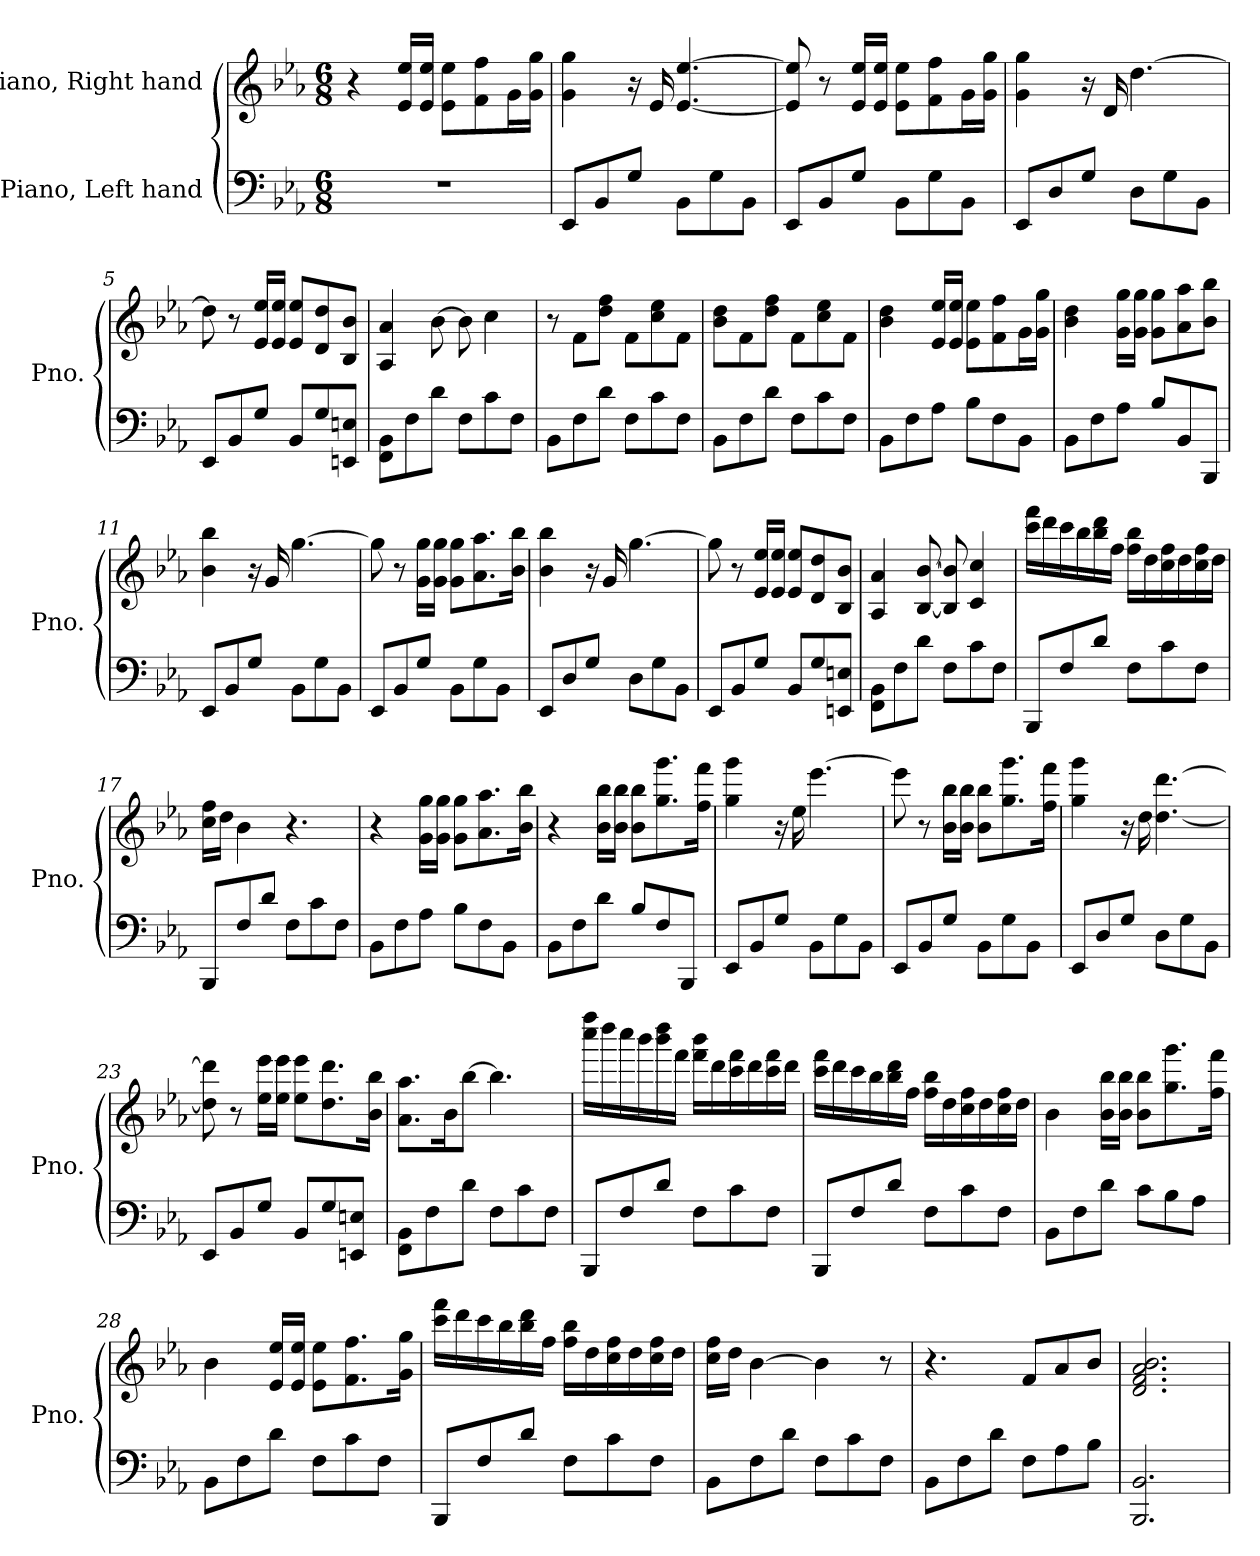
**kern	**kern
*part2	*part1
*staff2	*staff1
*I"Piano, Left hand	*I"Piano, Right hand
*I'Pno.	*I'Pno.
*clefF4	*clefG2
*k[b-e-a-]	*k[b-e-a-]
*M6/8	*M6/8
*MM100	*MM100
=1	=1
2.r	4r
.	16e-/ 16ee-/LL
.	16e-/ 16ee-/JJ
.	8e-\ 8ee-\L
.	8f\ 8ff\
.	16g\L
.	16g\ 16gg\JJ
=2	=2
8EE-/L	4g\ 4gg\
8BB-/	.
8G/J	16r
.	16e-/
8BB-\L	[4.e-/ [4.ee-/
8G\	.
8BB-\J	.
=3	=3
8EE-/L	8e-/] 8ee-/]
8BB-/	8r
8G/J	16e-/ 16ee-/LL
.	16e-/ 16ee-/JJ
8BB-\L	8e-\ 8ee-\L
8G\	8f\ 8ff\
8BB-\J	16g\L
.	16g\ 16gg\JJ
=4	=4
8EE-/L	4g\ 4gg\
8D/	.
8G/J	16r
.	16d/
8D\L	[4.dd\
8G\	.
8BB-\J	.
!!LO:LB:g=z
=5	=5
8EE-/L	8dd\]
8BB-/	8r
8G/J	16e-/ 16ee-/LL
.	16e-/ 16ee-/JJ
8BB-/L	8e-/ 8ee-/L
8G/	8d/ 8dd/
8EEn/ 8En/J	8B-/ 8b-/J
=6	=6
8FF\ 8BB-\L	4A-/ 4a-/
8F\	.
8d\J	[8b-\
8F\L	8b-\]
8c\	4cc\
8F\J	.
=7	=7
8BB-\L	8r
8F\	8f\L
8d\J	8dd\ 8ff\J
8F\L	8f\L
8c\	8cc\ 8ee-\
8F\J	8f\J
=8	=8
8BB-\L	8b-\ 8dd\L
8F\	8f\
8d\J	8dd\ 8ff\J
8F\L	8f\L
8c\	8cc\ 8ee-\
8F\J	8f\J
=9	=9
8BB-\L	4b-\ 4dd\
8F\	.
8A-\J	16e-/ 16ee-/LL
.	16e-/ 16ee-/JJ
8B-\L	8e-\ 8ee-\L
8F\	8f\ 8ff\
8BB-\J	16g\L
.	16g\ 16gg\JJ
!!LO:LB:g=z
=10	=10
8BB-\L	4b-\ 4dd\
8F\	.
8A-\J	16g\ 16gg\LL
.	16g\ 16gg\JJ
8B-/L	8g\ 8gg\L
8BB-/	8a-\ 8aa-\
8BBB-/J	8b-\ 8bb-\J
=11	=11
8EE-/L	4b-\ 4bb-\
8BB-/	.
8G/J	16r
.	16g/
8BB-\L	[4.gg\
8G\	.
8BB-\J	.
=12	=12
8EE-/L	8gg\]
8BB-/	8r
8G/J	16g\ 16gg\LL
.	16g\ 16gg\JJ
8BB-\L	8g\ 8gg\L
8G\	8.a-\ 8.aa-\
8BB-\J	.
.	16b-\ 16bb-\Jk
=13	=13
8EE-/L	4b-\ 4bb-\
8D/	.
8G/J	16r
.	16g/
8D\L	[4.gg\
8G\	.
8BB-\J	.
=14	=14
8EE-/L	8gg\]
8BB-/	8r
8G/J	16e-/ 16ee-/LL
.	16e-/ 16ee-/JJ
8BB-/L	8e-/ 8ee-/L
8G/	8d/ 8dd/
8EEn/ 8En/J	8B-/ 8b-/J
!!LO:LB:g=z
=15	=15
8FF\ 8BB-\L	4A-/ 4a-/
8F\	.
8d\J	[8B-/ [8b-/
8F\L	8B-/] 8b-/]
8c\	4c/ 4cc/
8F\J	.
=16	=16
8BBB-/L	16ccc\ 16fff\LL
.	16ddd\
8F/	16ccc\
.	16bb-\
8d/J	16bb-\ 16ddd\
.	16ff\JJ
8F\L	16ff\ 16bb-\LL
.	16dd\
8c\	16cc\ 16ff\
.	16dd\
8F\J	16cc\ 16ff\
.	16dd\JJ
=17	=17
8BBB-/L	16cc\ 16ff\LL
.	16dd\JJ
8F/	4b-\
8d/J	.
8F\L	4.r
8c\	.
8F\J	.
=18	=18
8BB-\L	4r
8F\	.
8A-\J	16g\ 16gg\LL
.	16g\ 16gg\JJ
8B-\L	8g\ 8gg\L
8F\	8.a-\ 8.aa-\
8BB-\J	.
.	16b-\ 16bb-\Jk
!!LO:LB:g=z
=19	=19
8BB-\L	4r
8F\	.
8d\J	16b-\ 16bb-\LL
.	16b-\ 16bb-\JJ
8B-/L	8b-\ 8bb-\L
8F/	8.gg\ 8.ggg\
8BBB-/J	.
.	16ff\ 16fff\Jk
=20	=20
8EE-/L	4gg\ 4ggg\
8BB-/	.
8G/J	16r
.	16ee-\
8BB-\L	[4.eee-\
8G\	.
8BB-\J	.
=21	=21
8EE-/L	8eee-\]
8BB-/	8r
8G/J	16b-\ 16bb-\LL
.	16b-\ 16bb-\JJ
8BB-\L	8b-\ 8bb-\L
8G\	8.gg\ 8.ggg\
8BB-\J	.
.	16ff\ 16fff\Jk
=22	=22
8EE-/L	4gg\ 4ggg\
8D/	.
8G/J	16r
.	16dd\
8D\L	[4.dd\ [4.ddd\
8G\	.
8BB-\J	.
!!LO:LB:g=z
=23	=23
8EE-/L	8dd\] 8ddd\]
8BB-/	8r
8G/J	16ee-\ 16eee-\LL
.	16ee-\ 16eee-\JJ
8BB-/L	8ee-\ 8eee-\L
8G/	8.dd\ 8.ddd\
8EEn/ 8En/J	.
.	16b-\ 16bb-\Jk
=24	=24
8FF\ 8BB-\L	8.a-\ 8.aa-\L
8F\	.
.	16b-\K
8d\J	[8bb-\J
8F\L	4.bb-\]
8c\	.
8F\J	.
=25	=25
8BBB-/L	16cccc\ 16ffff\LL
.	16dddd\
8F/	16cccc\
.	16bbb-\
8d/J	16bbb-\ 16dddd\
.	16fff\JJ
8F\L	16fff\ 16bbb-\LL
.	16ddd\
8c\	16ccc\ 16fff\
.	16ddd\
8F\J	16ccc\ 16fff\
.	16ddd\JJ
!!LO:PB:g=z
=26	=26
8BBB-/L	16ccc\ 16fff\LL
.	16ddd\
8F/	16ccc\
.	16bb-\
8d/J	16bb-\ 16ddd\
.	16ff\JJ
8F\L	16ff\ 16bb-\LL
.	16dd\
8c\	16cc\ 16ff\
.	16dd\
8F\J	16cc\ 16ff\
.	16dd\JJ
=27	=27
8BB-\L	4b-\
8F\	.
8d\J	16b-\ 16bb-\LL
.	16b-\ 16bb-\JJ
8c\L	8b-\ 8bb-\L
8B-\	8.gg\ 8.ggg\
8A-\J	.
.	16ff\ 16fff\Jk
=28	=28
8BB-\L	4b-\
8F\	.
8d\J	16e-/ 16ee-/LL
.	16e-/ 16ee-/JJ
8F\L	8e-\ 8ee-\L
8c\	8.f\ 8.ff\
8F\J	.
.	16g\ 16gg\Jk
!!LO:LB:g=z
=29	=29
8BBB-/L	16ccc\ 16fff\LL
.	16ddd\
8F/	16ccc\
.	16bb-\
8d/J	16bb-\ 16ddd\
.	16ff\JJ
8F\L	16ff\ 16bb-\LL
.	16dd\
8c\	16cc\ 16ff\
.	16dd\
8F\J	16cc\ 16ff\
.	16dd\JJ
=30	=30
8BB-\L	16cc\ 16ff\LL
.	16dd\JJ
8F\	[4b-\
8d\J	.
8F\L	4b-\]
8c\	.
8F\J	8r
=31	=31
8BB-\L	4.r
8F\	.
8d\J	.
8F\L	8f/L
8A-\	8a-/
8B-\J	8b-/J
=32	=32
2.BBB-/ 2.BB-/	2.d/ 2.f/ 2.a-/ 2.b-/
=	=
*-	*-
